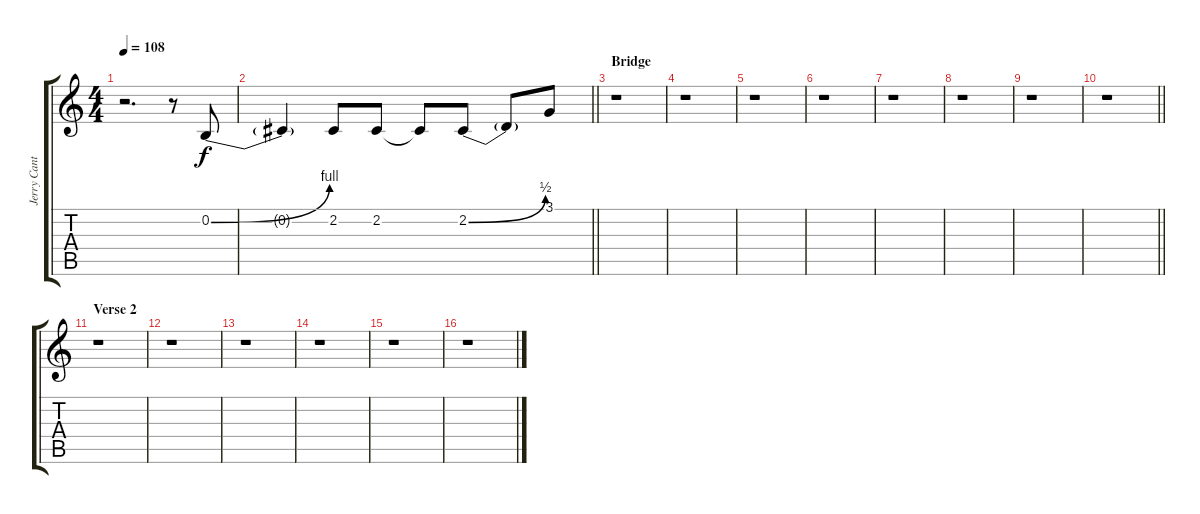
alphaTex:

\track ("Jerry Cantrell- Backing Vocals" "Jerry Cant") {instrument lead2sawtooth}
\staff {score tabs}
\tuning (E4 B3 G3 D3 A2 E2) {hide}
\ts (4 4)
\tempo 108
\clef g2
\ks c
r.2{d dy f} r.8 0.2{be (bend 0 0 60 4)}.8 |
\barLineRight lightlight
0.2{t}.4 2.2.8 2.2.8 2.2{t}.8 2.2{be (bend 0 0 60 2)}.8 2.2{t}.8 3.1.8 |
\section ("" "Bridge")
r.1 |
r.1 |
r.1 |
r.1 |
r.1 |
r.1 |
r.1 |
\barLineRight lightlight
r.1 |
\section ("" "Verse 2")
r.1 |
r.1 |
r.1 |
r.1 |
r.1 |
r.1
